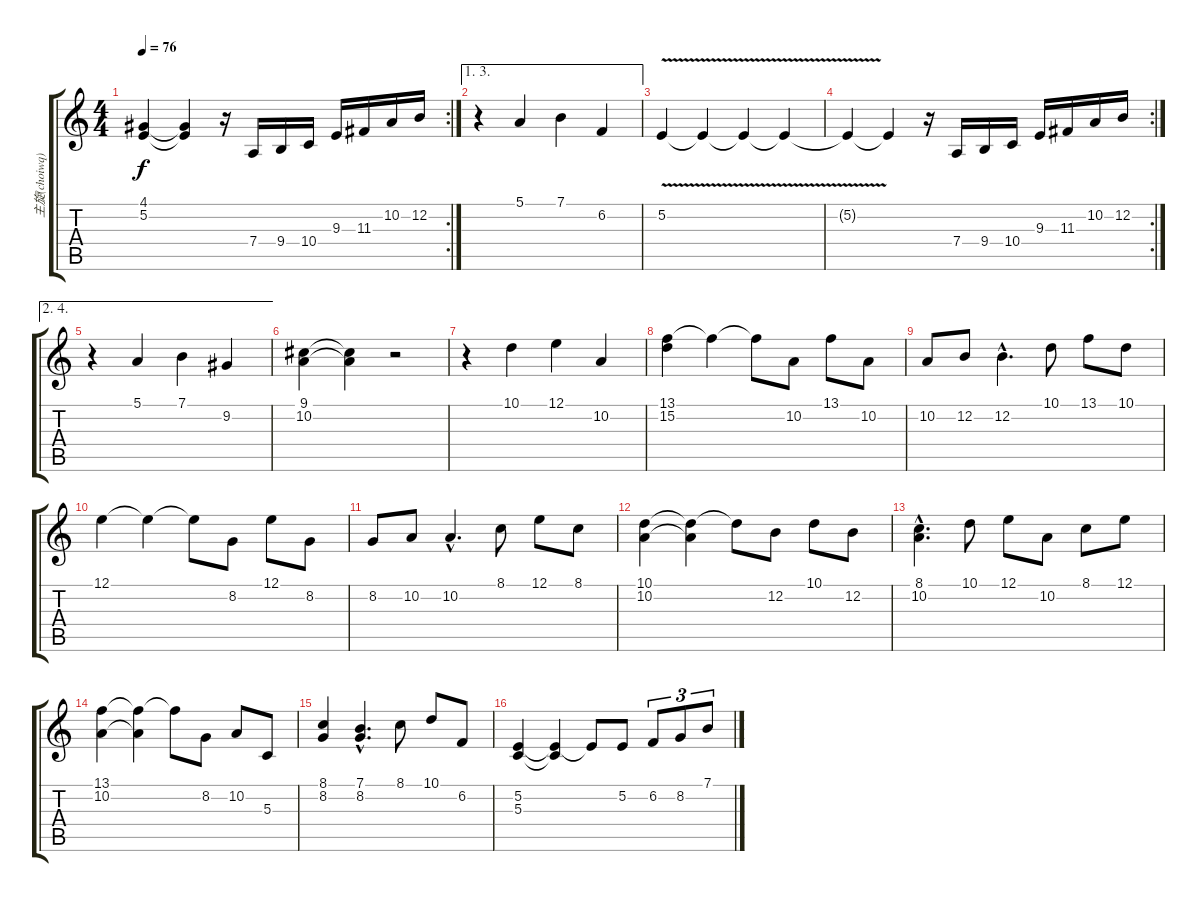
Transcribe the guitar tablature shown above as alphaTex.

\track ("主旋(choiwq)" "主旋(choiwq)") {instrument honkytonkpiano}
\staff {score tabs}
\tuning (E4 B3 G3 D3 A2 E2) {hide}
\rc 2
\ts (4 4)
\tempo 76
\clef g2
\ks c
(4.1 5.2).4{dy f} (4.1{t} 5.2{t}).4 r.16 7.4.16 9.4.16 10.4.16 9.3.16 11.3.16 10.2.16 12.2.16 |
\ae (1 3)
r.4 5.1.4 7.1.4 6.2.4 |
5.2{v}.4 5.2{v t}.4 5.2{v t}.4 5.2{v t}.4 |
\rc 2
5.2{t}.4 5.2{t}.4 r.16 7.4.16 9.4.16 10.4.16 9.3.16 11.3.16 10.2.16 12.2.16 |
\ae (2 4)
r.4 5.1.4 7.1.4 9.2.4 |
(9.1 10.2).4 (9.1{t} 10.2{t}).4 r.2 |
r.4 10.1.4 12.1.4 10.2.4 |
(13.1 15.2).4 13.1{t}.4 13.1{t}.8 10.2.8 13.1.8 10.2.8 |
10.2.8 12.2.8 12.2{hac}.4{d} 10.1.8 13.1.8 10.1.8 |
12.1.4 12.1{t}.4 12.1{t}.8 8.2.8 12.1.8 8.2.8 |
8.2.8 10.2.8 10.2{hac}.4{d} 8.1.8 12.1.8 8.1.8 |
(10.1 10.2).4 (10.1{t} 10.2{t}).4 10.1{t}.8 12.2.8 10.1.8 12.2.8 |
(8.1{hac} 10.2{hac}).4{d} 10.1.8 12.1.8 10.2.8 8.1.8 12.1.8 |
(13.1 10.2).4 (13.1{t} 10.2{t}).4 13.1{t}.8 8.2.8 10.2.8 5.3.8 |
(8.1 8.2).4 (7.1{hac} 8.2{hac}).4{d} 8.1.8 10.1.8 6.2.8 |
(5.2 5.3).4 (5.2{t} 5.3{t}).4 5.2{t}.8 5.2.8 6.2.8{tu (3 2)} 8.2.8{tu (3 2)} 7.1.8{tu (3 2)}
